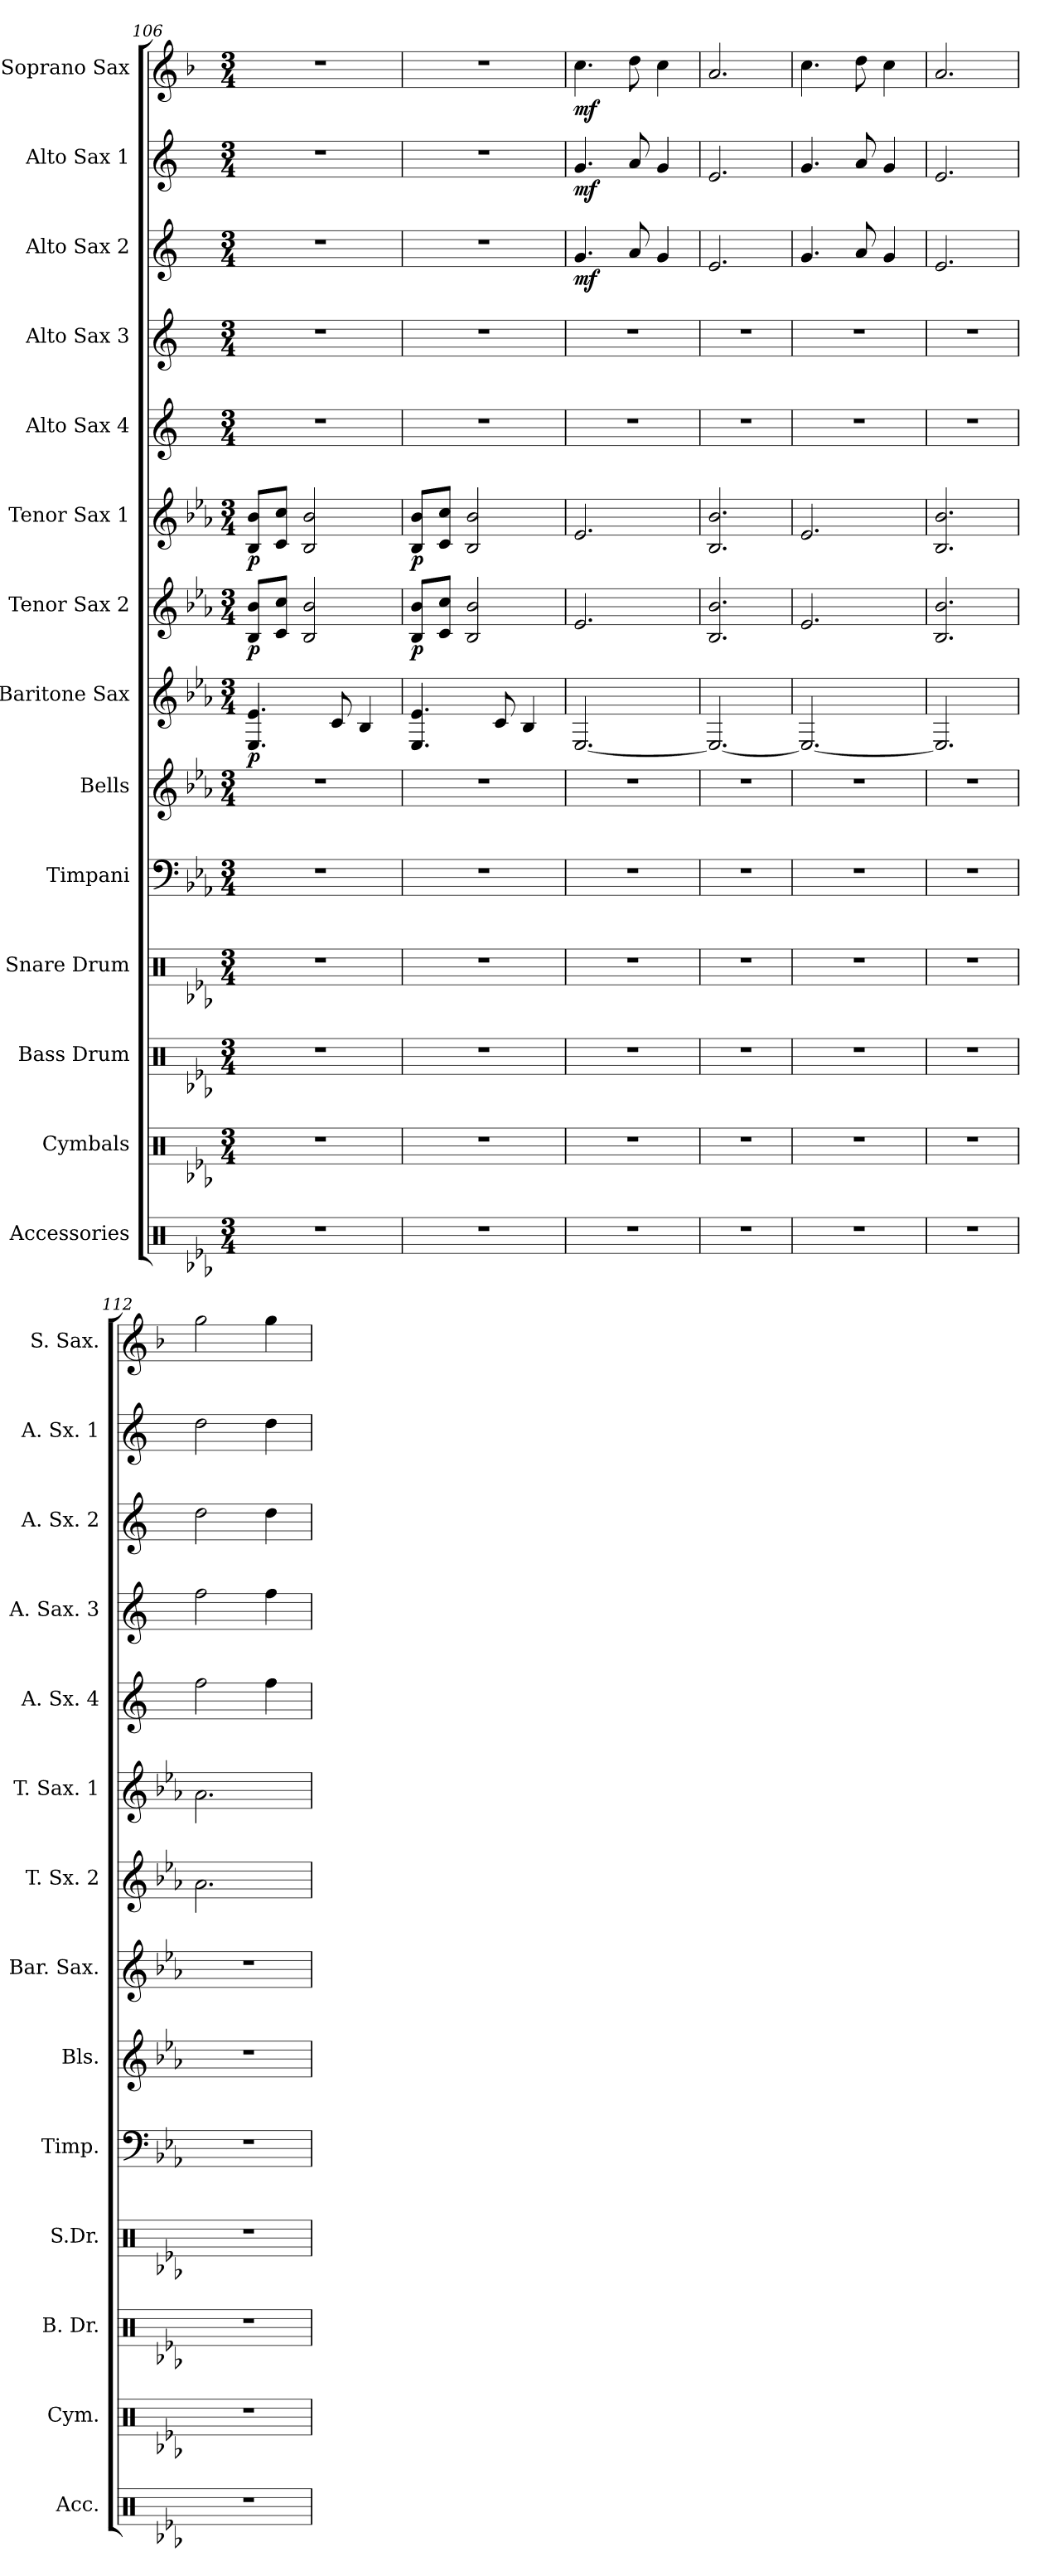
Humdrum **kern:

**kern	**kern	**kern	**kern	**kern	**kern	**kern	**dynam	**kern	**dynam	**kern	**dynam	**kern	**kern	**kern	**dynam	**kern	**dynam	**kern	**dynam
*part14	*part13	*part12	*part11	*part10	*part9	*part8	*part8	*part7	*part7	*part6	*part6	*part5	*part4	*part3	*part3	*part2	*part2	*part1	*part1
*staff14	*staff13	*staff12	*staff11	*staff10	*staff9	*staff8	*staff8	*staff7	*staff7	*staff6	*staff6	*staff5	*staff4	*staff3	*staff3	*staff2	*staff2	*staff1	*staff1
*I"Accessories	*I"Cymbals	*I"Bass Drum	*I"Snare Drum	*I"Timpani	*I"Bells	*I"Baritone Sax	*	*I"Tenor Sax 2	*	*I"Tenor Sax 1	*	*I"Alto Sax 4	*I"Alto Sax  3	*I"Alto Sax 2	*	*I"Alto Sax 1	*	*I"Soprano Sax	*
*I'Acc.	*I'Cym.	*I'B. Dr.	*I'S.Dr.	*I'Timp.	*I'Bls.	*I'Bar. Sax.	*	*I'T. Sx. 2	*	*I'T. Sax. 1	*	*I'A. Sx. 4	*I'A. Sax. 3	*I'A. Sx. 2	*	*I'A. Sx. 1	*	*I'S. Sax.	*
*clefX	*clefX	*clefX	*clefX	*clefF4	*clefG2	*clefG2	*	*clefG2	*	*clefG2	*	*clefG2	*clefG2	*clefG2	*	*clefG2	*	*clefG2	*
*	*	*	*	*	*ITrd-14c-24	*ITrd12c21	*	*ITrd8c14	*	*ITrd8c14	*	*ITrd5c9	*ITrd5c9	*ITrd5c9	*	*ITrd5c9	*	*ITrd1c2	*
*k[b-e-a-]	*k[b-e-a-]	*k[b-e-a-]	*k[b-e-a-]	*k[b-e-a-]	*k[b-e-a-]	*k[b-e-a-]	*	*k[b-e-a-]	*	*k[b-e-a-]	*	*k[b-e-a-]	*k[b-e-a-]	*k[b-e-a-]	*	*k[b-e-a-]	*	*k[b-e-a-]	*
*E-:	*E-:	*E-:	*E-:	*E-:	*E-:	*E-:	*	*E-:	*	*E-:	*	*E-:	*E-:	*E-:	*	*E-:	*	*E-:	*
*M3/4	*M3/4	*M3/4	*M3/4	*M3/4	*M3/4	*M3/4	*	*M3/4	*	*M3/4	*	*M3/4	*M3/4	*M3/4	*	*M3/4	*	*M3/4	*
*MM80	*MM80	*MM80	*MM80	*MM80	*MM80	*MM80	*	*MM80	*	*MM80	*	*MM80	*MM80	*MM80	*	*MM80	*	*MM80	*
=106	=106	=106	=106	=106	=106	=106	=106	=106	=106	=106	=106	=106	=106	=106	=106	=106	=106	=106	=106
!	!	!	!	!	!	!	!LO:DY:b	!	!LO:DY:b	!	!LO:DY:b	!	!	!	!	!	!	!	!
2.r	2.r	2.r	2.r	2.r	2.r	4.EE-/ 4.E-/	p	8BB-/ 8B-/L	p	8BB-/ 8B-/L	p	2.r	2.r	2.r	.	2.r	.	2.r	.
.	.	.	.	.	.	.	.	8C/ 8c/J	.	8C/ 8c/J	.	.	.	.	.	.	.	.	.
.	.	.	.	.	.	.	.	2BB-/ 2B-/	.	2BB-/ 2B-/	.	.	.	.	.	.	.	.	.
.	.	.	.	.	.	8C/	.	.	.	.	.	.	.	.	.	.	.	.	.
.	.	.	.	.	.	4BB-/	.	.	.	.	.	.	.	.	.	.	.	.	.
=107	=107	=107	=107	=107	=107	=107	=107	=107	=107	=107	=107	=107	=107	=107	=107	=107	=107	=107	=107
!	!	!	!	!	!	!	!	!	!LO:DY:b	!	!LO:DY:b	!	!	!	!	!	!	!	!
2.r	2.r	2.r	2.r	2.r	2.r	4.EE-/ 4.E-/	.	8BB-/ 8B-/L	p	8BB-/ 8B-/L	p	2.r	2.r	2.r	.	2.r	.	2.r	.
.	.	.	.	.	.	.	.	8C/ 8c/J	.	8C/ 8c/J	.	.	.	.	.	.	.	.	.
.	.	.	.	.	.	.	.	2BB-/ 2B-/	.	2BB-/ 2B-/	.	.	.	.	.	.	.	.	.
.	.	.	.	.	.	8C/	.	.	.	.	.	.	.	.	.	.	.	.	.
.	.	.	.	.	.	4BB-/	.	.	.	.	.	.	.	.	.	.	.	.	.
=108	=108	=108	=108	=108	=108	=108	=108	=108	=108	=108	=108	=108	=108	=108	=108	=108	=108	=108	=108
!	!	!	!	!	!	!	!	!	!	!	!	!	!	!	!LO:DY:b	!	!LO:DY:b	!	!LO:DY:b
2.r	2.r	2.r	2.r	2.r	2.r	[2.EE-/	.	2.E-/	.	2.E-/	.	2.r	2.r	4.B-/	mf	4.B-/	mf	4.b-\	mf
.	.	.	.	.	.	.	.	.	.	.	.	.	.	8c/	.	8c/	.	8cc\	.
.	.	.	.	.	.	.	.	.	.	.	.	.	.	4B-/	.	4B-/	.	4b-\	.
=109	=109	=109	=109	=109	=109	=109	=109	=109	=109	=109	=109	=109	=109	=109	=109	=109	=109	=109	=109
2.r	2.r	2.r	2.r	2.r	2.r	2.EE-/_	.	2.BB-/ 2.B-/	.	2.BB-/ 2.B-/	.	2.r	2.r	2.G/	.	2.G/	.	2.g/	.
!!LO:PB:g=z
=110	=110	=110	=110	=110	=110	=110	=110	=110	=110	=110	=110	=110	=110	=110	=110	=110	=110	=110	=110
2.r	2.r	2.r	2.r	2.r	2.r	2.EE-/_	.	2.E-/	.	2.E-/	.	2.r	2.r	4.B-/	.	4.B-/	.	4.b-\	.
.	.	.	.	.	.	.	.	.	.	.	.	.	.	8c/	.	8c/	.	8cc\	.
.	.	.	.	.	.	.	.	.	.	.	.	.	.	4B-/	.	4B-/	.	4b-\	.
=111	=111	=111	=111	=111	=111	=111	=111	=111	=111	=111	=111	=111	=111	=111	=111	=111	=111	=111	=111
2.r	2.r	2.r	2.r	2.r	2.r	2.EE-/]	.	2.BB-/ 2.B-/	.	2.BB-/ 2.B-/	.	2.r	2.r	2.G/	.	2.G/	.	2.g/	.
=112	=112	=112	=112	=112	=112	=112	=112	=112	=112	=112	=112	=112	=112	=112	=112	=112	=112	=112	=112
2.r	2.r	2.r	2.r	2.r	2.r	2.r	.	2.A-\	.	2.A-\	.	2a-\	2a-\	2f\	.	2f\	.	2ff\	.
.	.	.	.	.	.	.	.	.	.	.	.	4a-\	4a-\	4f\	.	4f\	.	4ff\	.
=	=	=	=	=	=	=	=	=	=	=	=	=	=	=	=	=	=	=	=
*-	*-	*-	*-	*-	*-	*-	*-	*-	*-	*-	*-	*-	*-	*-	*-	*-	*-	*-	*-
